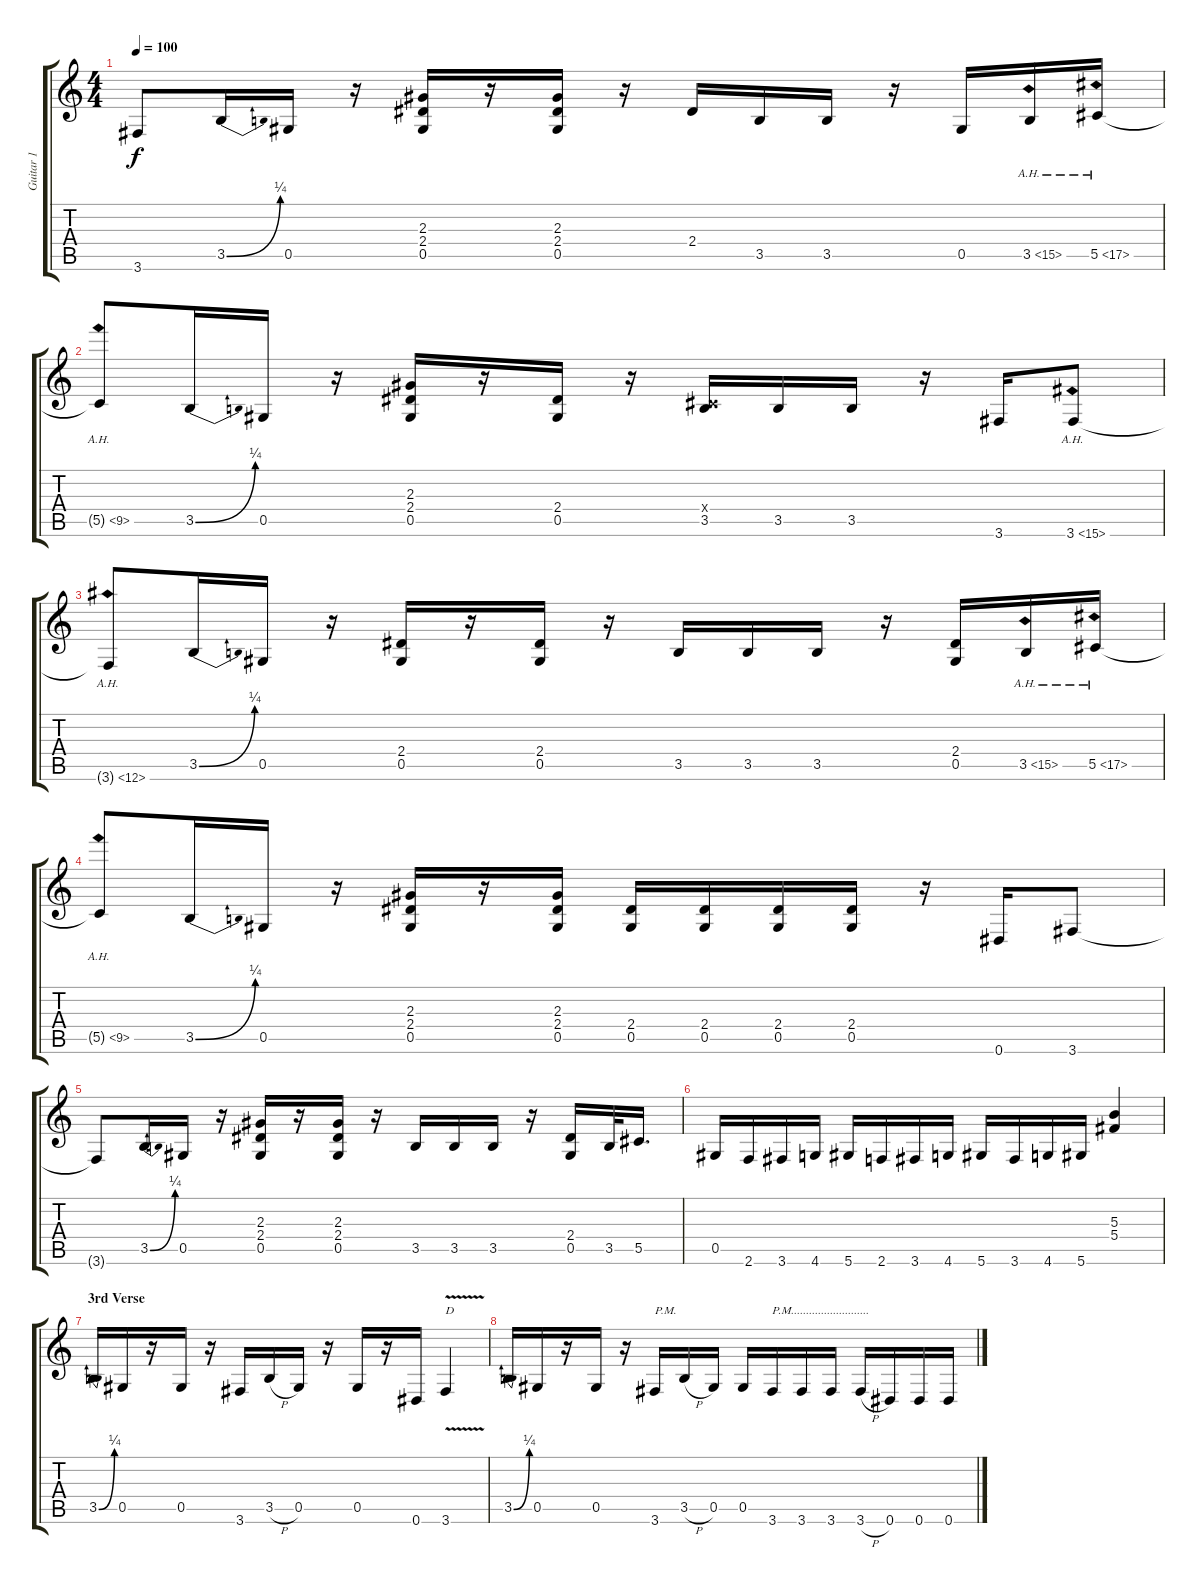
\track ("Guitar 1" "Guitar 1") {instrument overdrivenguitar}
\staff {score tabs}
\tuning (Eb4 Bb3 Gb3 Db3 Ab2 Eb2) {hide}
\ts (4 4)
\tempo 100
\clef g2
\ks c
3.6{t}.8{dy f} 3.5{be (bend 0 0 60 1)}.16 0.5.16 r.16 (2.3 2.4 0.5).16 r.16 (2.3 2.4 0.5).16 r.16 2.4.16 3.5.16 3.5.16 r.16 0.5.16 3.5{ah 12}.16 5.5{ah 12}.16 |
5.5{ah 4 t}.8 3.5{be (bend 0 0 60 1)}.16 0.5.16 r.16 (2.3 2.4 0.5).16 r.16 (2.4 0.5).16 r.16 (0.4{x} 3.5).16 3.5.16 3.5.16 r.16 3.6.16 3.6{ah 12}.8 |
3.6{ah 9 t}.8 3.5{be (bend 0 0 60 1)}.16 0.5.16 r.16 (2.4 0.5).16 r.16 (2.4 0.5).16 r.16 3.5.16 3.5.16 3.5.16 r.16 (2.4 0.5).16 3.5{ah 12}.16 5.5{ah 12}.16 |
5.5{ah 4 t}.8 3.5{be (bend 0 0 60 1)}.16 0.5.16 r.16 (2.3 2.4 0.5).16 r.16 (2.3 2.4 0.5).16 (2.4 0.5).16 (2.4 0.5).16 (2.4 0.5).16 (2.4 0.5).16 r.16 0.6.16 3.6.8 |
3.6{t}.8 3.5{be (bend 0 0 60 1)}.16 0.5.16 r.16 (2.3 2.4 0.5).16 r.16 (2.3 2.4 0.5).16 r.16 3.5.16 3.5.16 3.5.16 r.16 (2.4 0.5).16 3.5.32 5.5.16{d} |
0.5.16 2.6.16 3.6.16 4.6.16 5.6.16 2.6.16 3.6.16 4.6.16 5.6.16 3.6.16 4.6.16 5.6.16 (5.3 5.4).4 |
\section ("" "3rd Verse")
3.5{be (bend 0 0 60 1)}.16{volume 15} 0.5.16 r.16 0.5.16 r.16 3.6.16 3.5{h}.16 0.5.16 r.16 0.5.16 r.16 0.6.16 3.6{v}.4{txt "D"} |
3.5{be (bend 0 0 60 1)}.16 0.5.16 r.16 0.5.16 r.16 3.6.16{txt "P.M."} 3.5{h}.16 0.5.16 0.5.16 3.6.16{txt "P.M.........................."} 3.6.16 3.6.16 3.6{h}.16 0.6.16 0.6.16 0.6.16
